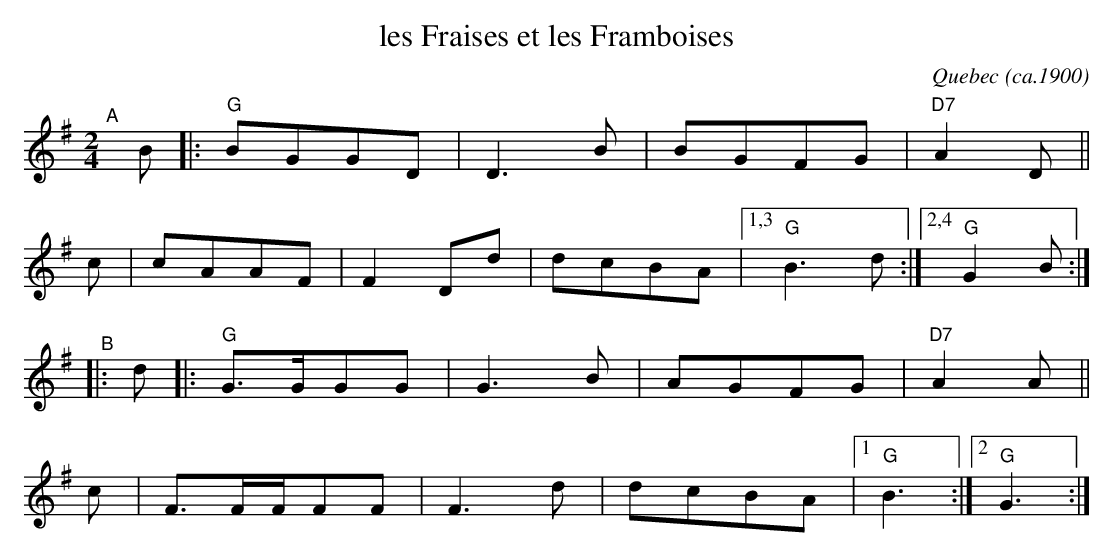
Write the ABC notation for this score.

X:1
T: les Fraises et les Framboises
O: Qu\ebec (ca.1900)
M: 2/4
L: 1/8
K: G
"^A"[|]\
B |: "G"BGGD | D3B | BGFG | "D7"A2D ||
c | cAAF | F2Dd  | dcBA |[1,3 "G"B3d :|[2,4 "G"G2B :|
"^B"|:\
d |: "G"G>GGG | G3B | AGFG | "D7"A2A ||
c |   F>FF/FF | F3d | dcBA |1 "G"B3 :|2 "G"G3 :|
